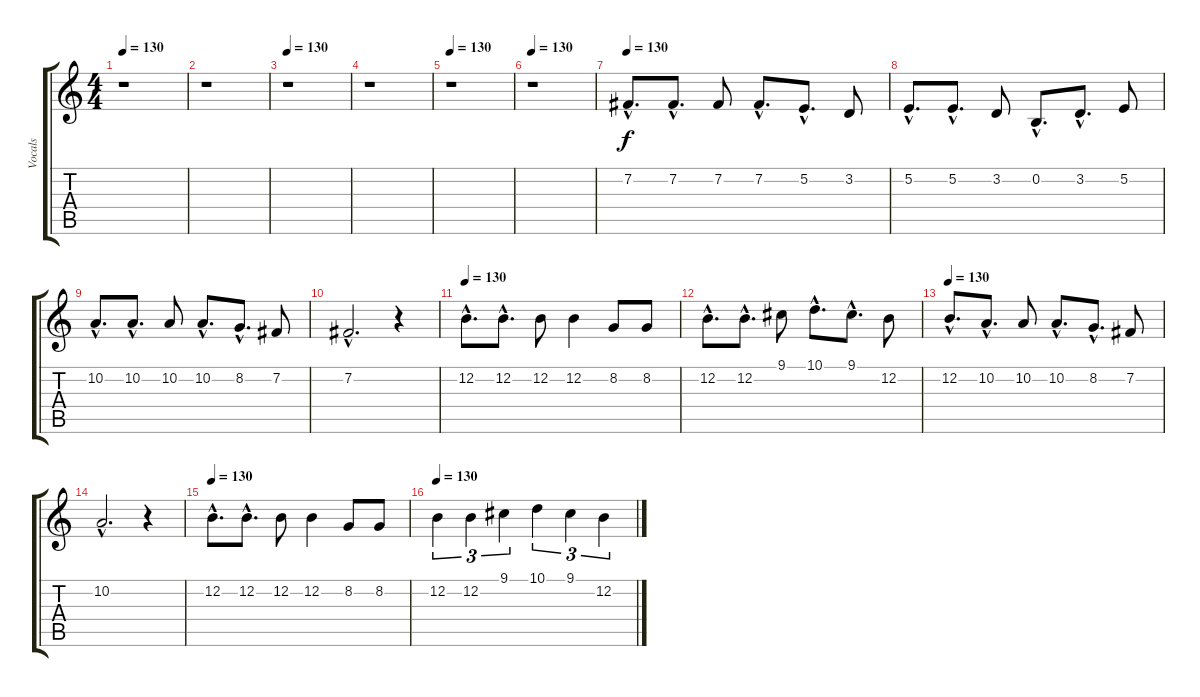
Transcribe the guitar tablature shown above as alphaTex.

\track ("Vocals" "Vocals") {instrument lead2sawtooth}
\staff {score tabs}
\tuning (E4 B3 G3 D3 A2 E2) {hide}
\ts (4 4)
\tempo 130
\clef g2
\ks c
r.1{dy f} |
r.1 |
\tempo 130
r.1 |
r.1 |
\tempo 130
r.1 |
\tempo 130
r.1 |
\section ("" "")
\tempo 130
7.2{hac}.8{d} 7.2{hac}.8{d} 7.2.8 7.2{hac}.8{d} 5.2{hac}.8{d} 3.2.8 |
5.2{hac}.8{d} 5.2{hac}.8{d} 3.2.8 0.2{hac}.8{d} 3.2{hac}.8{d} 5.2.8 |
10.2{hac}.8{d} 10.2{hac}.8{d} 10.2.8 10.2{hac}.8{d} 8.2{hac}.8{d} 7.2.8 |
7.2{hac}.2{d} r.4 |
\tempo 130
12.2{hac}.8{d} 12.2{hac}.8{d} 12.2.8 12.2.4 8.2.8 8.2.8 |
12.2{hac}.8{d} 12.2{hac}.8{d} 9.1.8 10.1{hac}.8{d} 9.1{hac}.8{d} 12.2.8 |
\tempo 130
12.2{hac}.8{d} 10.2{hac}.8{d} 10.2.8 10.2{hac}.8{d} 8.2{hac}.8{d} 7.2.8 |
10.2{hac}.2{d} r.4 |
\tempo 130
12.2{hac}.8{d} 12.2{hac}.8{d} 12.2.8 12.2.4 8.2.8 8.2.8 |
\tempo 130
12.2.4{tu (3 2)} 12.2.4{tu (3 2)} 9.1.4{tu (3 2)} 10.1.4{tu (3 2)} 9.1.4{tu (3 2)} 12.2.4{tu (3 2)}
